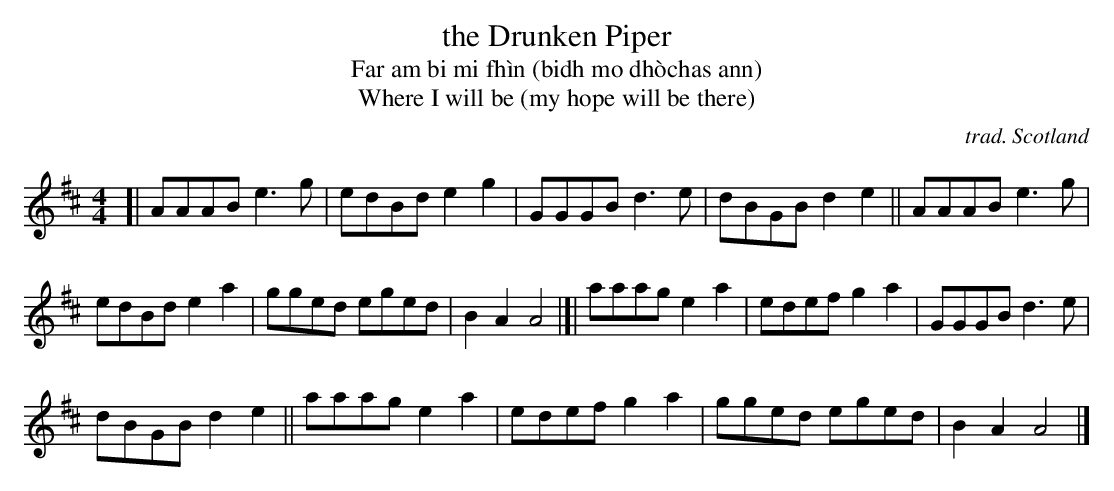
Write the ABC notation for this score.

X:1
T: the Drunken Piper
T: Far am bi mi fh\`in (bidh mo dh\`ochas ann)
T: Where I will be (my hope will be there)
C: trad. Scotland
M: 4/4
L: 1/8
K: Amix
[| AAAB e3g | edBd e2g2 | GGGB d3e | dBGB d2e2 || AAAB e3g |
edBd e2a2 | gged eged | B2A2 A4 |]| aaag e2a2 | edef g2a2 | GGGB d3e |
dBGB d2e2 || aaag e2a2 | edef g2a2 | gged eged | B2A2 A4 |]
